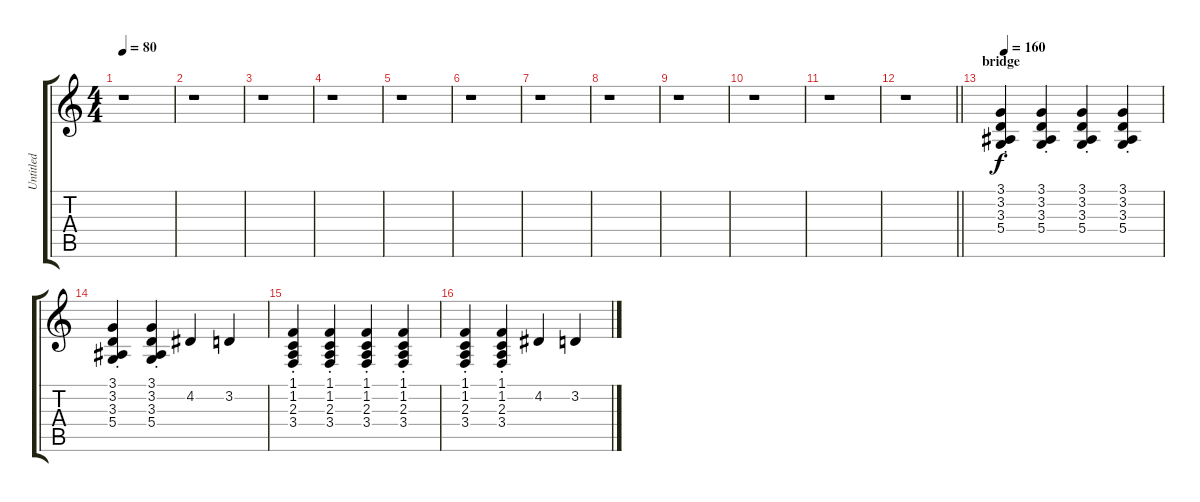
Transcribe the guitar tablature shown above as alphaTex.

\track ("Untitled" "Untitled") {instrument acousticgrandpiano}
\staff {score tabs}
\tuning (E4 B3 G3 D3 A2 E2) {hide}
\ts (4 4)
\tempo 80
\clef g2
\ks c
r.1{dy f} |
r.1 |
r.1 |
r.1 |
r.1 |
r.1 |
r.1 |
r.1 |
r.1 |
r.1 |
r.1 |
\barLineRight lightlight
r.1 |
\section ("" "bridge")
\tempo 160
(3.1{st} 3.2{st} 3.3{st} 5.4{st}).4 (3.1{st} 3.2{st} 3.3{st} 5.4{st}).4 (3.1{st} 3.2{st} 3.3{st} 5.4{st}).4 (3.1{st} 3.2{st} 3.3{st} 5.4{st}).4 |
(3.1{st} 3.2{st} 3.3{st} 5.4{st}).4 (3.1{st} 3.2{st} 3.3{st} 5.4{st}).4 4.2.4 3.2.4 |
(1.1{st} 1.2{st} 2.3{st} 3.4{st}).4 (1.1{st} 1.2{st} 2.3{st} 3.4{st}).4 (1.1{st} 1.2{st} 2.3{st} 3.4{st}).4 (1.1{st} 1.2{st} 2.3{st} 3.4{st}).4 |
(1.1{st} 1.2{st} 2.3{st} 3.4{st}).4 (1.1{st} 1.2{st} 2.3{st} 3.4{st}).4 4.2.4 3.2.4
